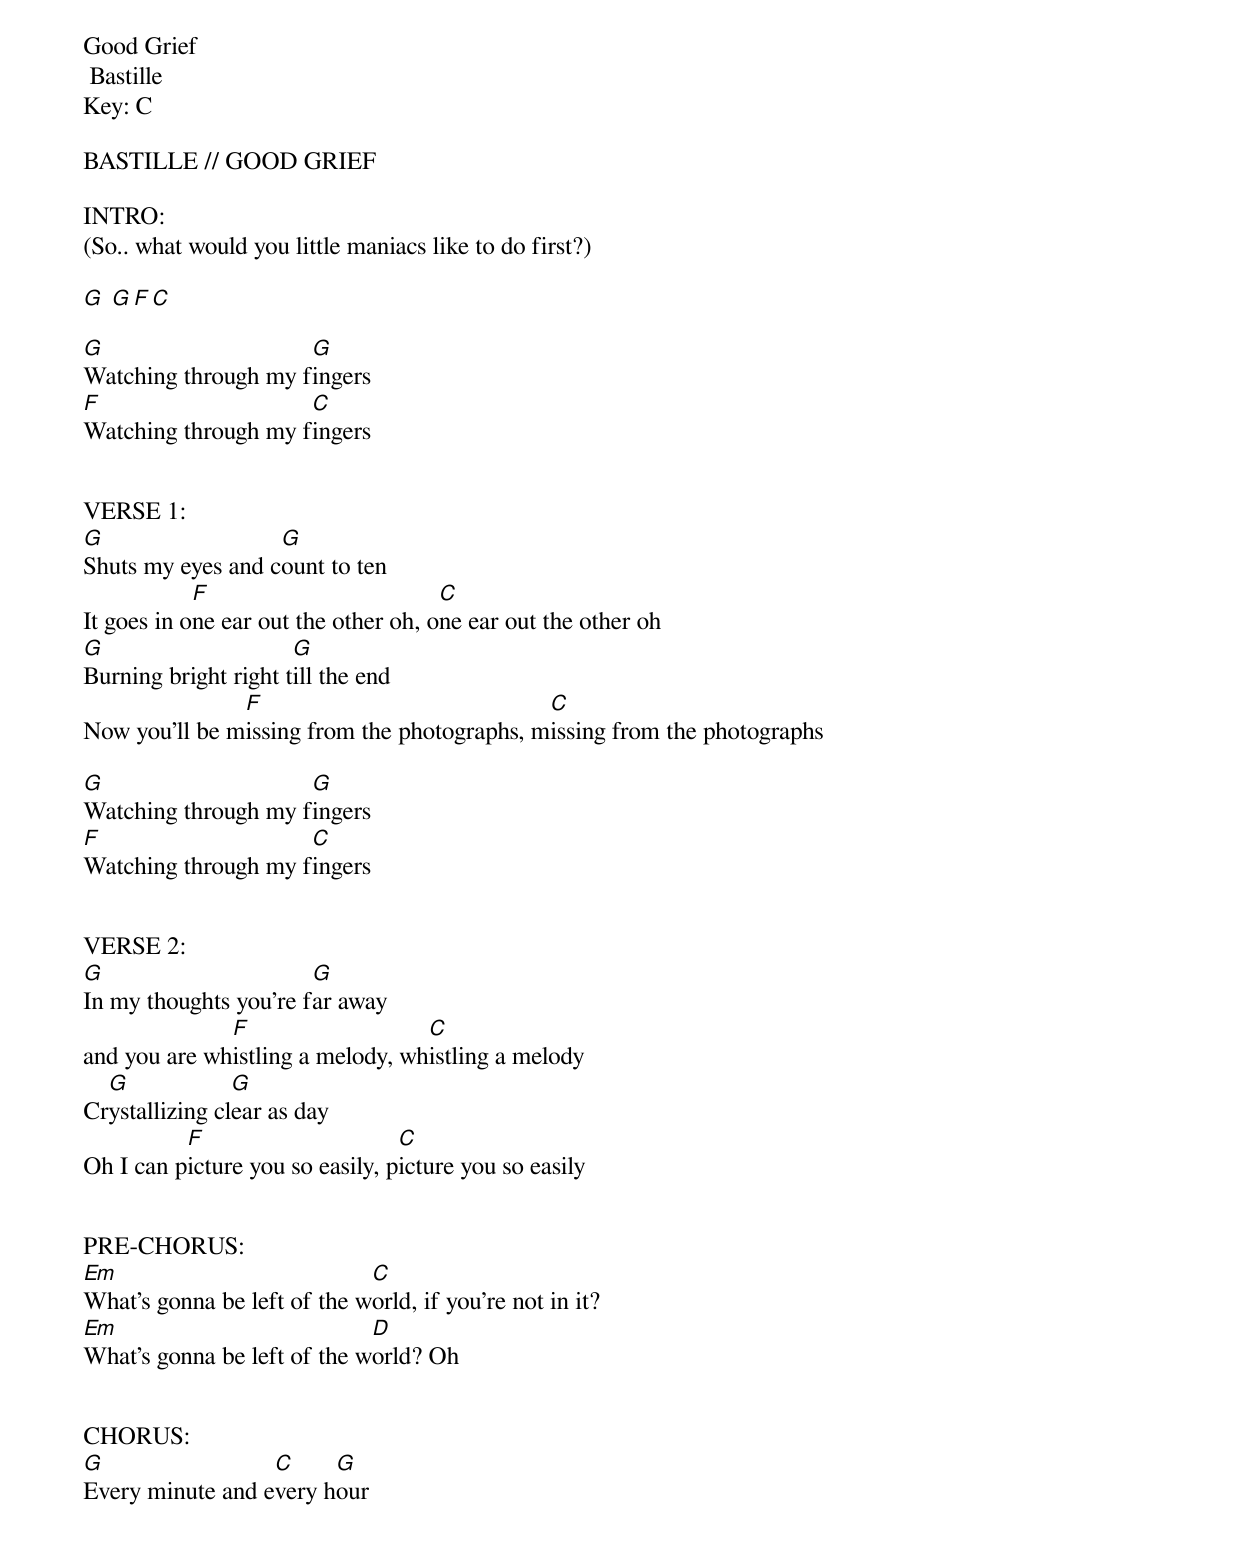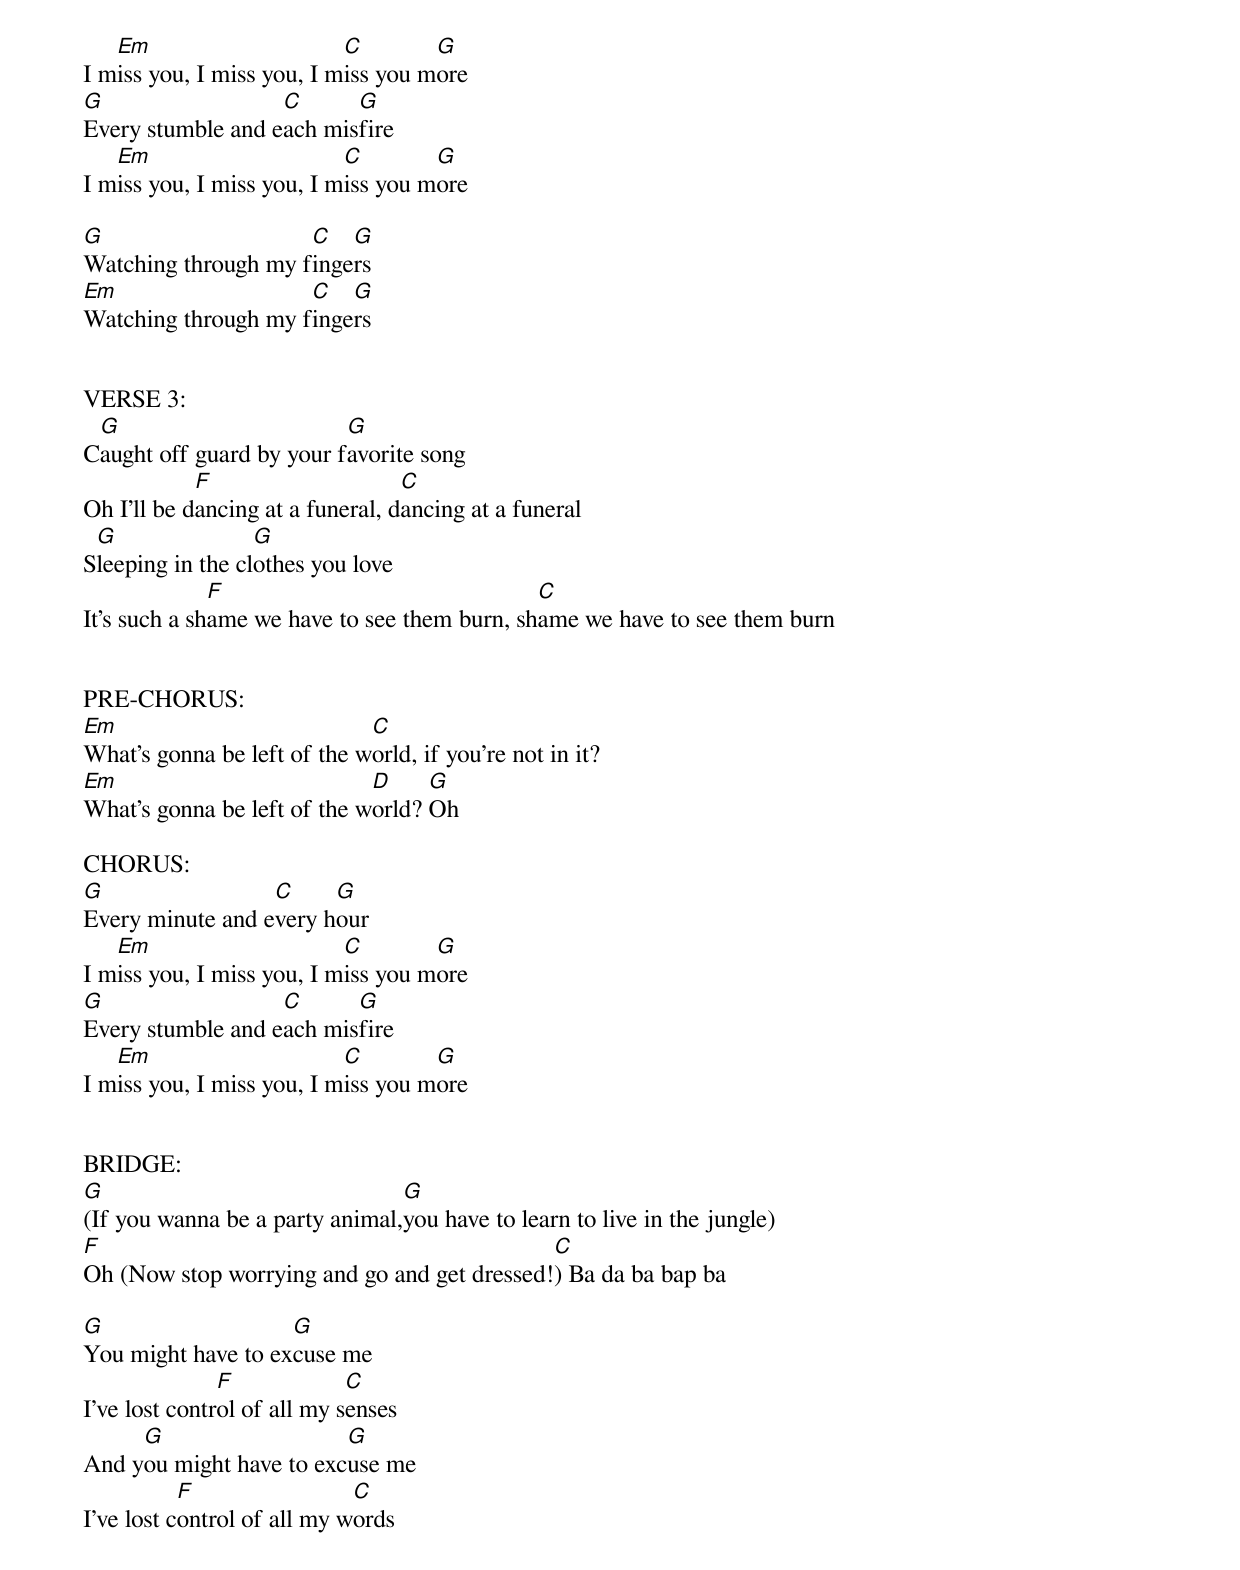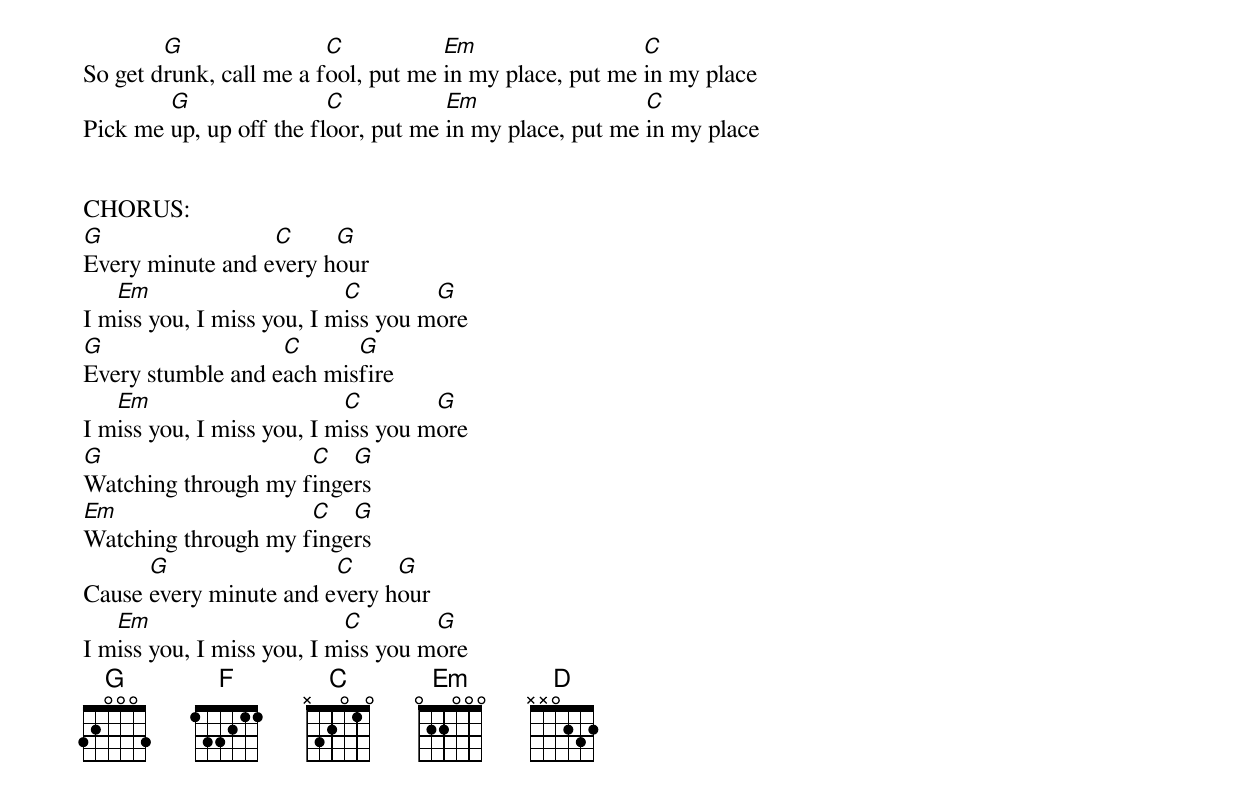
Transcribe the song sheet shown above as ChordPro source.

Good Grief
 Bastille
Key: C

BASTILLE // GOOD GRIEF

INTRO:
(So.. what would you little maniacs like to do first?)

[G] [G][F][C]

[G]Watching through my f[G]ingers
[F]Watching through my f[C]ingers


VERSE 1:
[G]Shuts my eyes and c[G]ount to ten
It goes in o[F]ne ear out the other oh, o[C]ne ear out the other oh
[G]Burning bright right t[G]ill the end
Now you’ll be m[F]issing from the photographs, m[C]issing from the photographs

[G]Watching through my f[G]ingers
[F]Watching through my f[C]ingers


VERSE 2:
[G]In my thoughts you’re f[G]ar away
and you are wh[F]istling a melody, wh[C]istling a melody
Cr[G]ystallizing cl[G]ear as day
Oh I can p[F]icture you so easily, p[C]icture you so easily


PRE-CHORUS:
[Em]What’s gonna be left of the w[C]orld, if you’re not in it?
[Em]What’s gonna be left of the w[D]orld? Oh


CHORUS:
[G]Every minute and e[C]very h[G]our
I m[Em]iss you, I miss you, I m[C]iss you m[G]ore
[G]Every stumble and e[C]ach mis[G]fire
I m[Em]iss you, I miss you, I m[C]iss you m[G]ore

[G]Watching through my f[C]inge[G]rs
[Em]Watching through my f[C]inge[G]rs


VERSE 3:
C[G]aught off guard by your f[G]avorite song
Oh I’ll be d[F]ancing at a funeral, d[C]ancing at a funeral
S[G]leeping in the cl[G]othes you love
It’s such a sh[F]ame we have to see them burn, sh[C]ame we have to see them burn


PRE-CHORUS:
[Em]What’s gonna be left of the w[C]orld, if you’re not in it?
[Em]What’s gonna be left of the w[D]orld? [G]Oh

CHORUS:
[G]Every minute and e[C]very h[G]our
I m[Em]iss you, I miss you, I m[C]iss you m[G]ore
[G]Every stumble and e[C]ach mis[G]fire
I m[Em]iss you, I miss you, I m[C]iss you m[G]ore


BRIDGE:
[G](If you wanna be a party animal,[G]you have to learn to live in the jungle)
[F]Oh (Now stop worrying and go and get dressed![C]) Ba da ba bap ba

[G]You might have to ex[G]cuse me
I’ve lost contr[F]ol of all my s[C]enses
And y[G]ou might have to exc[G]use me
I’ve lost c[F]ontrol of all my w[C]ords

So get d[G]runk, call me a f[C]ool, put me [Em]in my place, put me [C]in my place
Pick me [G]up, up off the fl[C]oor, put me [Em]in my place, put me [C]in my place


CHORUS:
[G]Every minute and e[C]very h[G]our
I m[Em]iss you, I miss you, I m[C]iss you m[G]ore
[G]Every stumble and e[C]ach mis[G]fire
I m[Em]iss you, I miss you, I m[C]iss you m[G]ore
[G]Watching through my f[C]inge[G]rs
[Em]Watching through my f[C]inge[G]rs
Cause [G]every minute and e[C]very h[G]our
I m[Em]iss you, I miss you, I m[C]iss you m[G]ore
